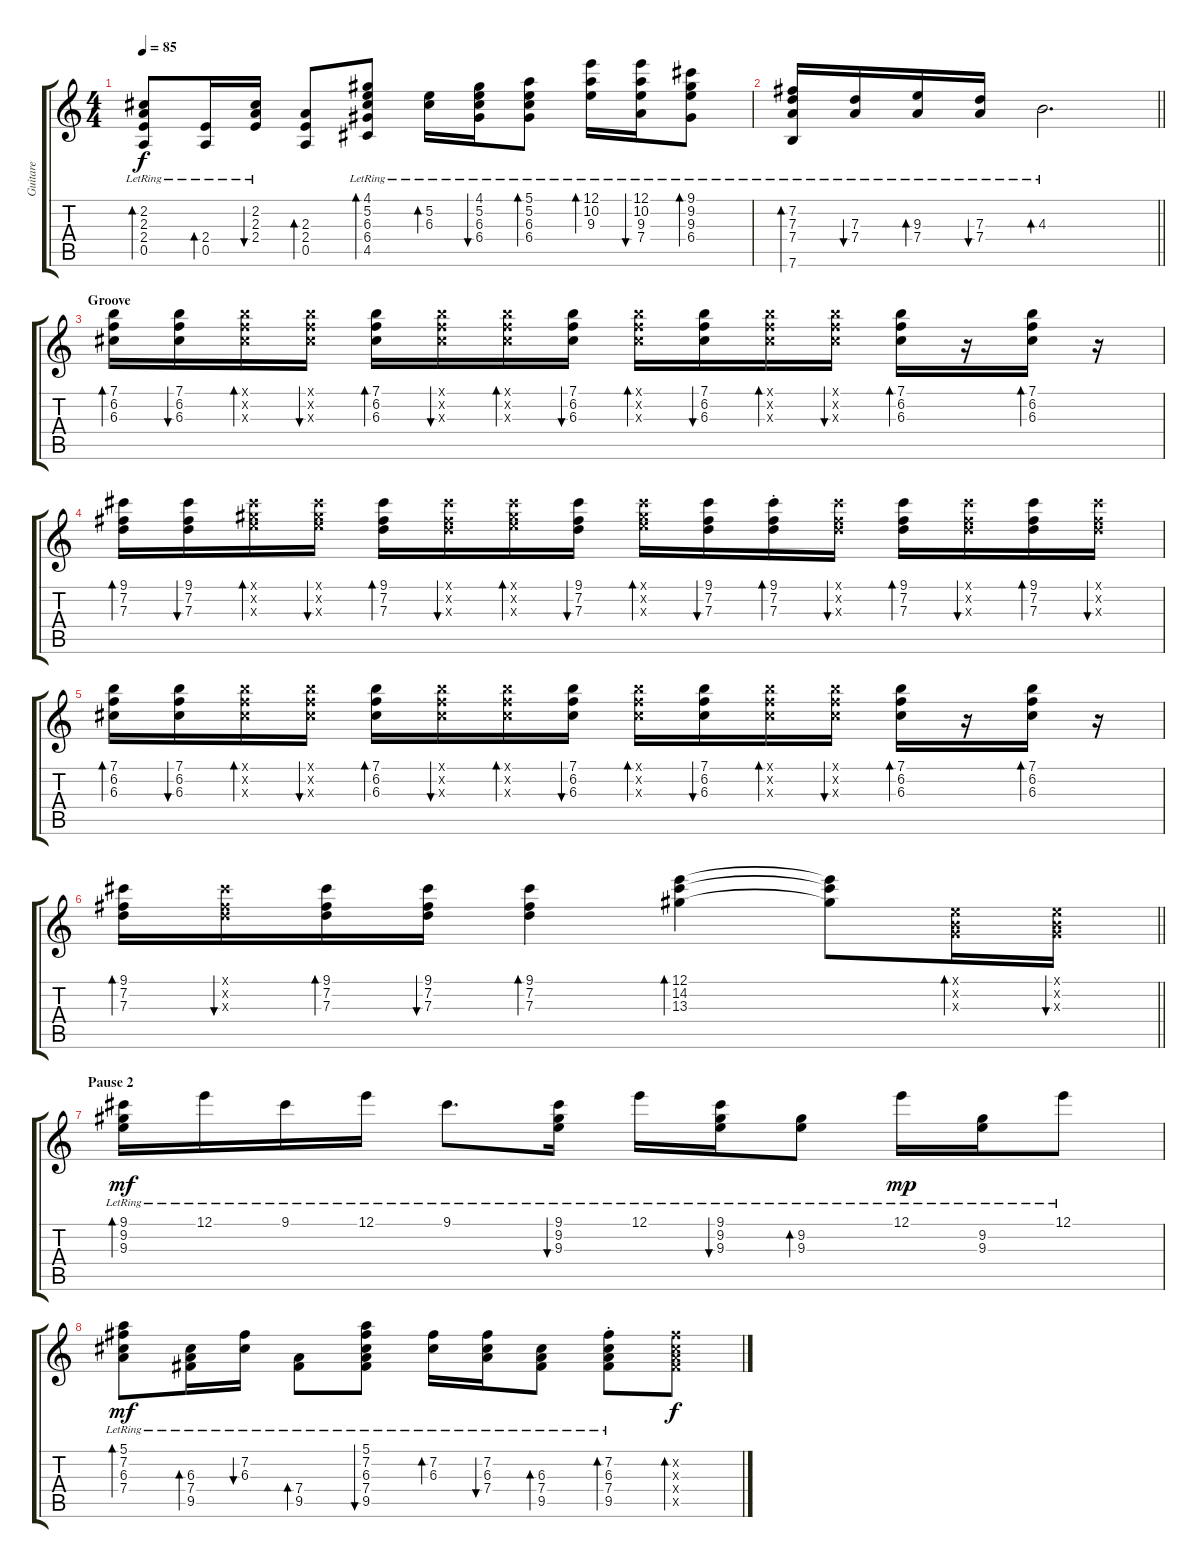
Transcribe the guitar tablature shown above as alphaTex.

\track ("Guitare" "Guitare") {instrument electricguitarclean}
\staff {score tabs}
\tuning (E4 B3 G3 D3 A2 E2) {hide}
\ts (4 4)
\tempo 85
\clef g2
\ks c
(2.2{lr} 2.3{lr} 2.4{lr} 0.5{lr}).8{bd 30 dy f} (2.4{lr} 0.5{lr}).16{bd 30} (2.2{lr} 2.3{lr} 2.4{lr}).16{bu 30} (2.3 2.4 0.5).8{bd 30} (4.1{lr} 5.2{lr} 6.3{lr} 6.4{lr} 4.5{lr}).8{bd 30} (5.2{lr} 6.3{lr}).16{bd 30} (4.1{lr} 5.2{lr} 6.3{lr} 6.4{lr}).16{bu 30} (5.1{lr} 5.2{lr} 6.3{lr} 6.4{lr}).8{bd 30} (12.1 10.2{lr} 9.3{lr}).16{bd 30} (12.1 10.2{lr} 9.3{lr} 7.4{lr}).16{bu 30} (9.1 9.2{lr} 9.3{lr} 6.4{lr}).8{bd 30} |
\barLineRight lightlight
(7.2{lr} 7.3{lr} 7.4{lr} 7.6{lr}).16{bd 30} (7.3{lr} 7.4{lr}).16{bu 30} (9.3{lr} 7.4{lr}).16{bd 30} (7.3{lr} 7.4{lr}).16{bu 30} 4.3{lr}.2{d bd 30} |
\section ("" "Groove")
(7.1 6.2 6.3).16{bd 30 volume 16} (7.1 6.2 6.3).16{bu 30} (7.1{x} 6.2{x} 6.3{x}).16{bd 30} (7.1{x} 6.2{x} 6.3{x}).16{bu 30} (7.1 6.2 6.3).16{bd 30} (7.1{x} 6.2{x} 6.3{x}).16{bu 30} (7.1{x} 6.2{x} 6.3{x}).16{bd 30} (7.1 6.2 6.3).16{bu 30} (7.1{x} 6.2{x} 6.3{x}).16{bd 30} (7.1 6.2 6.3).16{bu 30} (7.1{x} 6.2{x} 6.3{x}).16{bd 30} (7.1{x} 6.2{x} 6.3{x}).16{bu 30} (7.1 6.2 6.3).16{bd 30} r.16 (7.1 6.2 6.3).16{bd 30} r.16 |
(9.1 7.2 7.3).16{bd 30} (9.1 7.2 7.3).16{bu 30} (9.1{x} 9.2{x} 9.3{x}).16{bd 30} (9.1{x} 9.2{x} 9.3{x}).16{bu 30} (9.1 7.2 7.3).16{bd 30} (9.1{x} 7.2{x} 7.3{x}).16{bu 30} (9.1{x} 9.2{x} 9.3{x}).16{bd 30} (9.1 7.2 7.3).16{bu 30} (9.1{x} 9.2{x} 9.3{x}).16{bd 30} (9.1 7.2 7.3).16{bu 30} (9.1{st} 7.2{st} 7.3{st}).16{bd 30} (9.1{x} 7.2{x} 7.3{x}).16{bu 30} (9.1 7.2 7.3).16{bd 30} (9.1{x} 7.2{x} 7.3{x}).16{bu 30} (9.1 7.2 7.3).16{bd 30} (9.1{x} 7.2{x} 7.3{x}).16{bu 30} |
(7.1 6.2 6.3).16{bd 30} (7.1 6.2 6.3).16{bu 30} (7.1{x} 6.2{x} 6.3{x}).16{bd 30} (7.1{x} 6.2{x} 6.3{x}).16{bu 30} (7.1 6.2 6.3).16{bd 30} (7.1{x} 6.2{x} 6.3{x}).16{bu 30} (7.1{x} 6.2{x} 6.3{x}).16{bd 30} (7.1 6.2 6.3).16{bu 30} (7.1{x} 6.2{x} 6.3{x}).16{bd 30} (7.1 6.2 6.3).16{bu 30} (7.1{x} 6.2{x} 6.3{x}).16{bd 30} (7.1{x} 6.2{x} 6.3{x}).16{bu 30} (7.1 6.2 6.3).16{bd 30} r.16 (7.1 6.2 6.3).16{bd 30} r.16 |
\barLineRight lightlight
(9.1 7.2 7.3).16{bd 30} (9.1{x} 7.2{x} 7.3{x}).16{bu 30} (9.1 7.2 7.3).16{bd 30} (9.1 7.2 7.3).16{bu 30} (9.1 7.2 7.3).4{bd 30} (12.1 14.2 13.3).4{bd 30} (12.1{t} 14.2{t} 13.3{t}).8 (0.1{x} 0.2{x} 0.3{x}).16{bd 30} (0.1{x} 0.2{x} 0.3{x}).16{bu 30} |
\section ("" "Pause 2")
(9.1{lr} 9.2{lr} 9.3{lr}).16{bd 30 dy mf} 12.1{lr}.16 9.1{lr}.16 12.1{lr}.16 9.1{lr}.8{d} (9.1{lr} 9.2{lr} 9.3{lr}).16{bu 30} 12.1{lr}.16 (9.1{lr} 9.2{lr} 9.3{lr}).16{bu 30} (9.2{lr} 9.3{lr}).8{bd 30} 12.1{lr}.16{dy mp} (9.2{lr} 9.3{lr}).16 12.1{lr}.8 |
(5.1{lr} 7.2{lr} 6.3{lr} 7.4{lr}).8{bd 30 dy mf} (6.3{lr} 7.4{lr} 9.5{lr}).16{bd 30} (7.2{lr} 6.3{lr}).16{bu 30} (7.4{lr} 9.5{lr}).8{bd 30} (5.1{lr} 7.2{lr} 6.3{lr} 7.4{lr} 9.5{lr}).8{bu 30} (7.2{lr} 6.3{lr}).16{bd 30} (7.2{lr} 6.3{lr} 7.4{lr}).16{bu 30} (6.3{lr} 7.4{lr} 9.5{lr}).8{bd 30} (7.2{st lr} 6.3{st lr} 7.4{st lr} 9.5{st lr}).8{bd 30} (7.2{x} 6.3{x} 7.4{x} 9.5{x}).8{bd 30 dy f}
